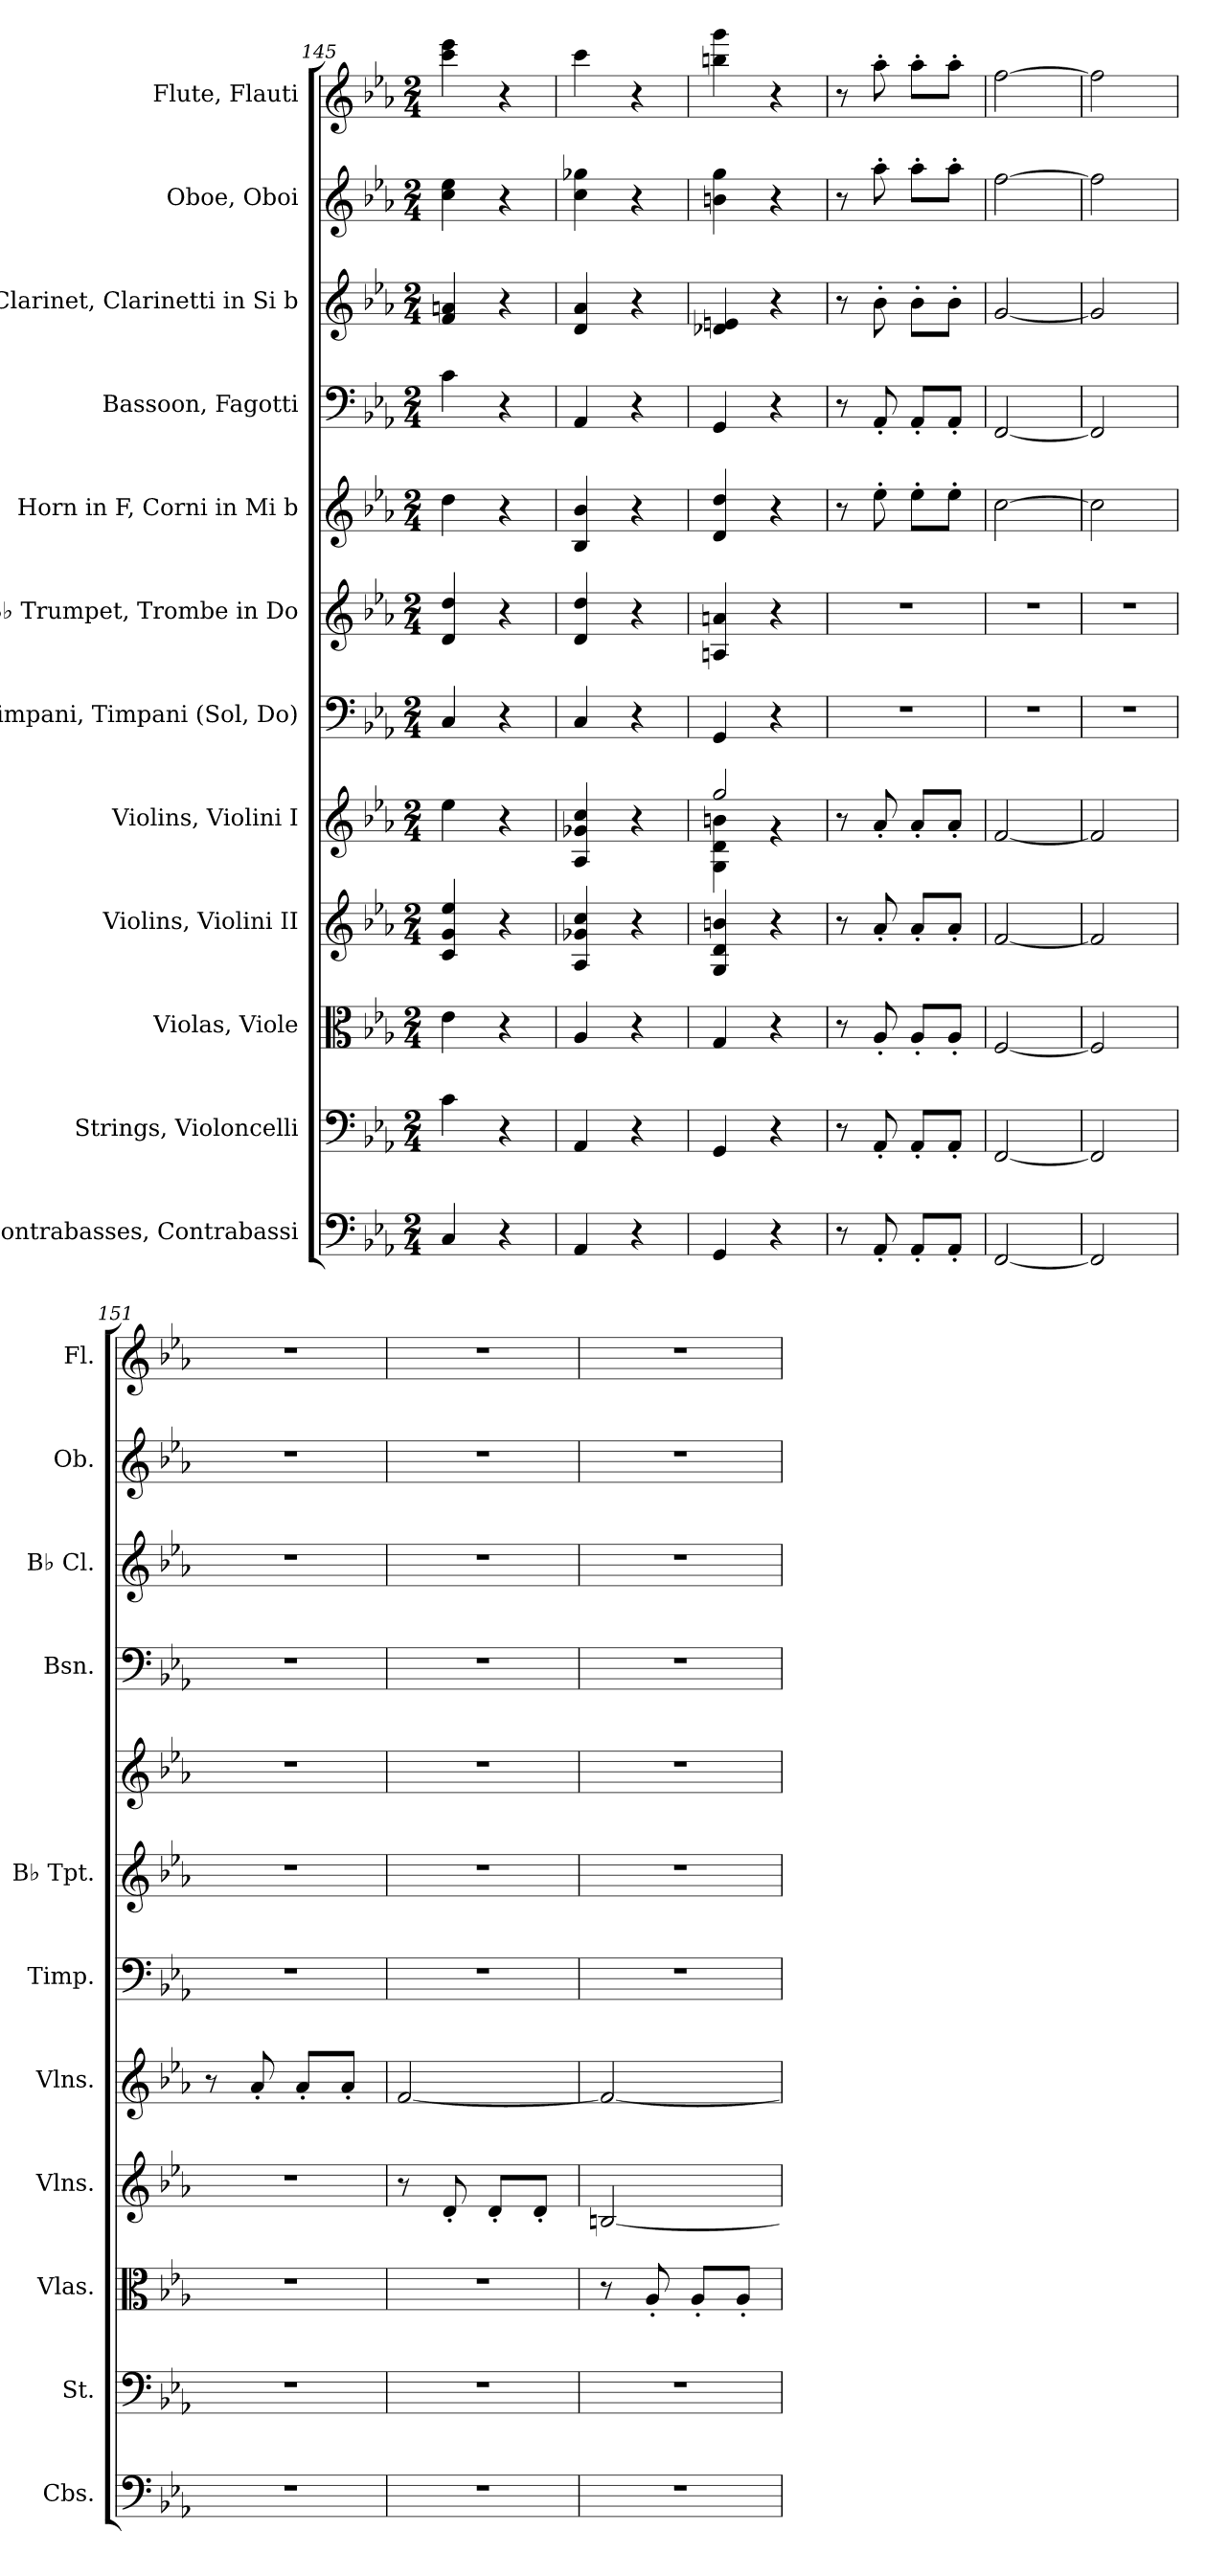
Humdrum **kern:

**kern	**kern	**kern	**kern	**kern	**kern	**kern	**kern	**kern	**kern	**kern	**kern
*part12	*part11	*part10	*part9	*part8	*part7	*part6	*part5	*part4	*part3	*part2	*part1
*staff12	*staff11	*staff10	*staff9	*staff8	*staff7	*staff6	*staff5	*staff4	*staff3	*staff2	*staff1
*I"Contrabasses, Contrabassi	*I"Strings, Violoncelli	*I"Violas, Viole	*I"Violins, Violini II	*I"Violins, Violini I	*I"Timpani, Timpani (Sol, Do)	*I"B♭ Trumpet, Trombe in Do	*I"Horn in F, Corni in Mi b	*I"Bassoon, Fagotti	*I"B♭ Clarinet, Clarinetti in Si b	*I"Oboe, Oboi	*I"Flute, Flauti
*I'Cbs.	*I'St.	*I'Vlas.	*I'Vlns.	*I'Vlns.	*I'Timp.	*I'B♭ Tpt.	*	*I'Bsn.	*I'B♭ Cl.	*I'Ob.	*I'Fl.
*clefF4	*clefF4	*clefC3	*clefG2	*clefG2	*clefF4	*clefG2	*clefG2	*clefF4	*clefG2	*clefG2	*clefG2
*ITrd7c12	*	*	*	*	*	*ITrd1c2	*ITrd4c7	*	*ITrd1c2	*	*
*k[b-e-a-]	*k[b-e-a-]	*k[b-e-a-]	*k[b-e-a-]	*k[b-e-a-]	*k[b-e-a-]	*k[b-e-a-d-g-]	*k[b-e-a-d-]	*k[b-e-a-]	*k[b-e-a-d-g-]	*k[b-e-a-]	*k[b-e-a-]
*M2/4	*M2/4	*M2/4	*M2/4	*M2/4	*M2/4	*M2/4	*M2/4	*M2/4	*M2/4	*M2/4	*M2/4
*MM165	*MM165	*MM165	*MM165	*MM165	*MM165	*MM165	*MM165	*MM165	*MM165	*MM165	*MM165
=145	=145	=145	=145	=145	=145	=145	=145	=145	=145	=145	=145
4CC/	4c\	4e-\	4c/ 4g/ 4ee-/	4ee-\	4C/	4c/ 4cc/	4g\	4c\	4e-/ 4gn/	4cc\ 4ee-\	4ccc\ 4eee-\
4r	4r	4r	4r	4r	4r	4r	4r	4r	4r	4r	4r
=146	=146	=146	=146	=146	=146	=146	=146	=146	=146	=146	=146
*	*	*	*	*	*	*	*	*	*	*	*MM158
4AAA-/	4AA-/	4A-/	4A-/ 4g-X/ 4cc/	4A-/ 4g-X/ 4cc/	4C/	4c/ 4cc/	4E-/ 4e-/	4AA-/	4c/ 4g-/	4cc\ 4gg-X\	4ccc\
4r	4r	4r	4r	4r	4r	4r	4r	4r	4r	4r	4r
=147	=147	=147	=147	=147	=147	=147	=147	=147	=147	=147	=147
*	*	*	*	*	*	*	*	*	*	*	*MM134
*	*	*	*	*^	*	*	*	*	*	*	*
4GGG/	4GG/	4G/	4G/ 4d/ 4bn/	2gg/	4G\ 4d\ 4bn\	4GG/	4Gn/ 4gn/	4G/ 4g/	4GG/	4c-X/ 4dn/	4bn\ 4gg\	4bbn\ 4ggg\
*	*	*	*	*	*	*	*	*	*	*	*	*MM34
4r	4r	4r	4r	.	4r	4r	4r	4r	4r	4r	4r	4r
*	*	*	*	*v	*v	*	*	*	*	*	*	*
=148	=148	=148	=148	=148	=148	=148	=148	=148	=148	=148	=148
*	*	*	*	*	*	*	*	*	*	*	*MM138
8r	8r	8r	8r	8r	2r	2r	8r	8r	8r	8r	8r
8AAA-'/	8AA-'/	8A-'/	8a-'/	8a-'/	.	.	8a-'\	8AA-'/	8a-'\	8aa-'\	8aa-'\
8AAA-'/L	8AA-'/L	8A-'/L	8a-'/L	8a-'/L	.	.	8a-'\L	8AA-'/L	8a-'\L	8aa-'\L	8aa-'\L
8AAA-'/J	8AA-'/J	8A-'/J	8a-'/J	8a-'/J	.	.	8a-'\J	8AA-'/J	8a-'\J	8aa-'\J	8aa-'\J
=149	=149	=149	=149	=149	=149	=149	=149	=149	=149	=149	=149
*	*	*	*	*	*	*	*	*	*	*	*MM73
[2FFF/	[2FF/	[2F/	[2f/	[2f/	2r	2r	[2f\	[2FF/	[2f/	[2ff\	[2ff\
=150	=150	=150	=150	=150	=150	=150	=150	=150	=150	=150	=150
2FFF/]	2FF/]	2F/]	2f/]	2f/]	2r	2r	2f\]	2FF/]	2f/]	2ff\]	2ff\]
!!LO:PB:g=z
=151	=151	=151	=151	=151	=151	=151	=151	=151	=151	=151	=151
*	*	*	*	*	*	*	*	*	*	*	*MM175
2r	2r	2r	2r	8r	2r	2r	2r	2r	2r	2r	2r
.	.	.	.	8a-'/	.	.	.	.	.	.	.
.	.	.	.	8a-'/L	.	.	.	.	.	.	.
.	.	.	.	8a-'/J	.	.	.	.	.	.	.
=152	=152	=152	=152	=152	=152	=152	=152	=152	=152	=152	=152
2r	2r	2r	8r	[2f/	2r	2r	2r	2r	2r	2r	2r
.	.	.	8d'/	.	.	.	.	.	.	.	.
.	.	.	8d'/L	.	.	.	.	.	.	.	.
.	.	.	8d'/J	.	.	.	.	.	.	.	.
=153	=153	=153	=153	=153	=153	=153	=153	=153	=153	=153	=153
2r	2r	8r	[2Bn/	2f/_	2r	2r	2r	2r	2r	2r	2r
.	.	8A-'/	.	.	.	.	.	.	.	.	.
.	.	8A-'/L	.	.	.	.	.	.	.	.	.
.	.	8A-'/J	.	.	.	.	.	.	.	.	.
=	=	=	=	=	=	=	=	=	=	=	=
*-	*-	*-	*-	*-	*-	*-	*-	*-	*-	*-	*-
